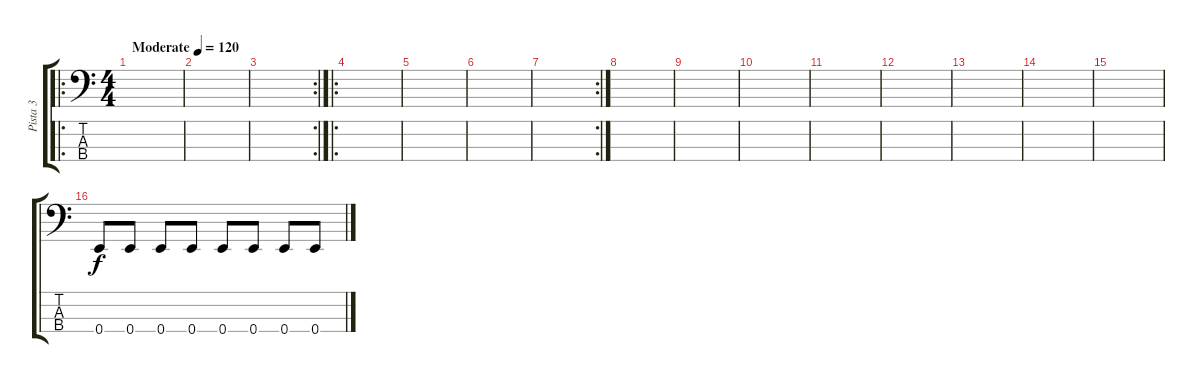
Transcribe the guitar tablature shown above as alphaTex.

\track ("Pista 3" "Pista 3") {instrument electricbasspick}
\staff {score tabs}
\tuning (G2 D2 A1 E1) {hide}
\ro
\ts (4 4)
\tempo (120 "Moderate")
\clef f4
\ks c
|
|
\rc 2
|
\ro
|
|
|
\rc 2
|
|
|
|
|
|
|
|
|
0.4.8 0.4.8 0.4.8 0.4.8 0.4.8 0.4.8 0.4.8 0.4.8
